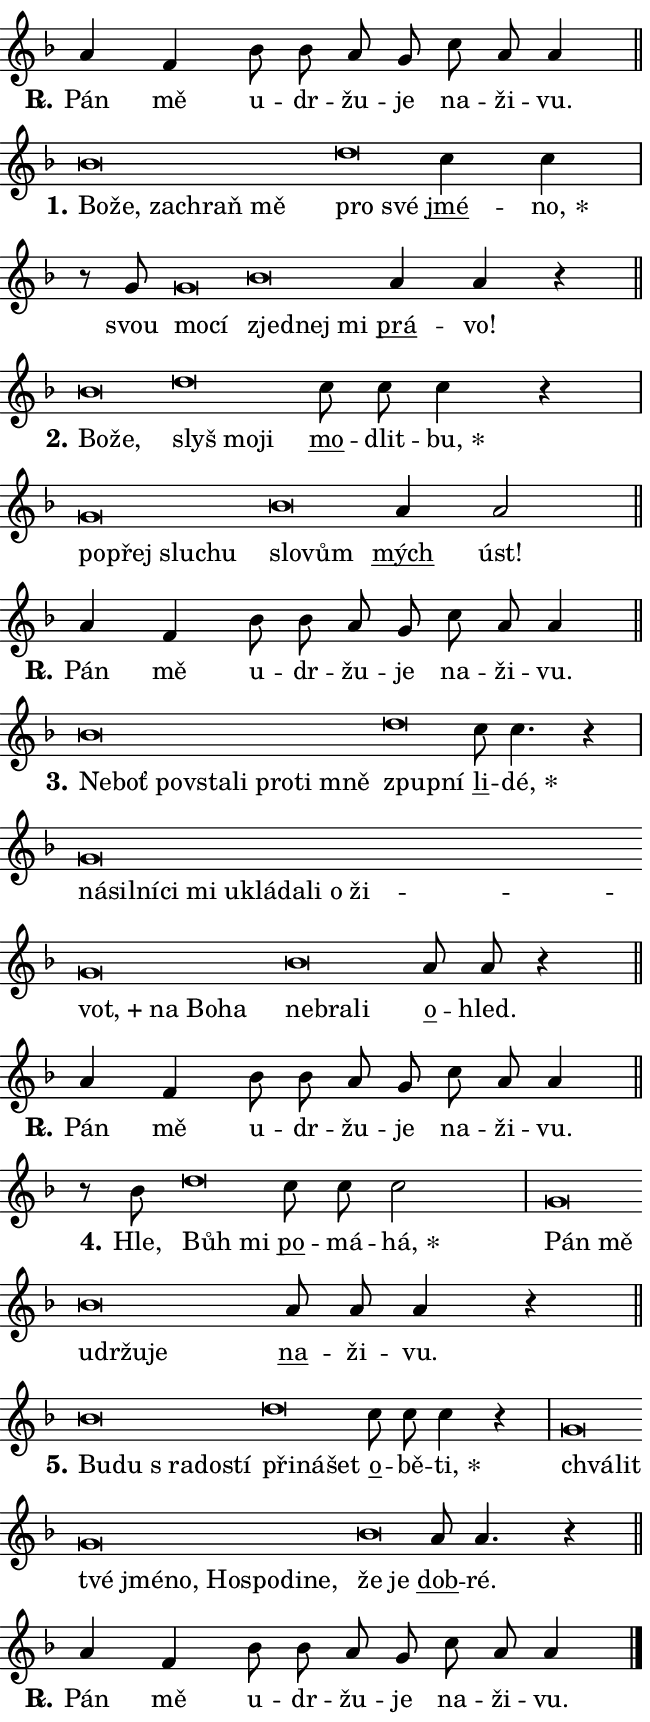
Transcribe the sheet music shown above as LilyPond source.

\version "2.24.0"
\header { tagline = "" }
\paper {
  indent = 0\cm
  top-margin = 0\cm
  right-margin = 0.13\cm % to fit lyric hyphens
  bottom-margin = 0\cm
  left-margin = 0\cm
  paper-width = 11\cm
  page-breaking = #ly:one-page-breaking
  system-system-spacing.basic-distance = #11
  score-system-spacing.basic-distance = #11
  ragged-last = ##f
}


%% Author: Thomas Morley
%% https://lists.gnu.org/archive/html/lilypond-user/2020-05/msg00002.html
#(define (line-position grob)
"Returns position of @var[grob} in current system:
   @code{'start}, if at first time-step
   @code{'end}, if at last time-step
   @code{'middle} otherwise
"
  (let* ((col (ly:item-get-column grob))
         (ln (ly:grob-object col 'left-neighbor))
         (rn (ly:grob-object col 'right-neighbor))
         (col-to-check-left (if (ly:grob? ln) ln col))
         (col-to-check-right (if (ly:grob? rn) rn col))
         (break-dir-left
           (and
             (ly:grob-property col-to-check-left 'non-musical #f)
             (ly:item-break-dir col-to-check-left)))
         (break-dir-right
           (and
             (ly:grob-property col-to-check-right 'non-musical #f)
             (ly:item-break-dir col-to-check-right))))
        (cond ((eqv? 1 break-dir-left) 'start)
              ((eqv? -1 break-dir-right) 'end)
              (else 'middle))))

#(define (tranparent-at-line-position vctor)
  (lambda (grob)
  "Relying on @code{line-position} select the relevant enry from @var{vctor}.
Used to determine transparency,"
    (case (line-position grob)
      ((end) (not (vector-ref vctor 0)))
      ((middle) (not (vector-ref vctor 1)))
      ((start) (not (vector-ref vctor 2))))))

noteHeadBreakVisibility =
#(define-music-function (break-visibility)(vector?)
"Makes @code{NoteHead}s transparent relying on @var{break-visibility}"
#{
  \override NoteHead.transparent =
    #(tranparent-at-line-position break-visibility)
#})

#(define delete-ledgers-for-transparent-note-heads
  (lambda (grob)
    "Reads whether a @code{NoteHead} is transparent.
If so this @code{NoteHead} is removed from @code{'note-heads} from
@var{grob}, which is supposed to be @code{LedgerLineSpanner}.
As a result ledgers are not printed for this @code{NoteHead}"
    (let* ((nhds-array (ly:grob-object grob 'note-heads))
           (nhds-list
             (if (ly:grob-array? nhds-array)
                 (ly:grob-array->list nhds-array)
                 '()))
           ;; Relies on the transparent-property being done before
           ;; Staff.LedgerLineSpanner.after-line-breaking is executed.
           ;; This is fragile ...
           (to-keep
             (remove
               (lambda (nhd)
                 (ly:grob-property nhd 'transparent #f))
               nhds-list)))
      ;; TODO find a better method to iterate over grob-arrays, similiar
      ;; to filter/remove etc for lists
      ;; For now rebuilt from scratch
      (set! (ly:grob-object grob 'note-heads)  '())
      (for-each
        (lambda (nhd)
          (ly:pointer-group-interface::add-grob grob 'note-heads nhd))
        to-keep))))

squashNotes = {
  \override NoteHead.X-extent = #'(-0.2 . 0.2)
  \override NoteHead.Y-extent = #'(-0.75 . 0)
  \override NoteHead.stencil =
    #(lambda (grob)
       (let ((pos (ly:grob-property grob 'staff-position)))
         (begin
           (if (< pos -7) (display "ERROR: Lower brevis then expected\n") (display ""))
           (if (<= pos -6) ly:text-interface::print ly:note-head::print))))
}
unSquashNotes = {
  \revert NoteHead.X-extent
  \revert NoteHead.Y-extent
  \revert NoteHead.stencil
}

hideNotes = \noteHeadBreakVisibility #begin-of-line-visible
unHideNotes = \noteHeadBreakVisibility #all-visible

% work-around for resetting accidentals
% https://lilypond.org/doc/v2.23/Documentation/notation/displaying-rhythms#unmetered-music
cadenzaMeasure = {
  \cadenzaOff
  \partial 1024 s1024
  \cadenzaOn
}

#(define-markup-command (accent layout props text) (markup?)
  "Underline accented syllable"
  (interpret-markup layout props
    #{\markup \override #'(offset . 4.3) \underline { #text }#}))

responsum = \markup \concat {
  "R" \hspace #-1.05 \path #0.1 #'((moveto 0 0.07) (lineto 0.9 0.8)) \hspace #0.05 "."
}

spaceSize = #0.6828661417322834 % exact space size for TeX Gyre Schola

\layout {
  \context {
    \Staff
    \remove "Time_signature_engraver"
    \override LedgerLineSpanner.after-line-breaking = #delete-ledgers-for-transparent-note-heads
  }
  \context {
    \Lyrics {
      \override LyricSpace.minimum-distance = \spaceSize
      \override LyricText.font-name = #"TeX Gyre Schola"
      \override LyricText.font-size = 1
      \override StanzaNumber.font-name = #"TeX Gyre Schola Bold"
      \override StanzaNumber.font-size = 1
    }
  }
  \context {
    \Score 
    \override NoteHead.text =
      #(lambda (grob) 
        (let ((pos (ly:grob-property grob 'staff-position)))
          #{\markup {
            \combine
              \halign #-0.55 \raise #(if (= pos -6) 0 0.5) \override #'(thickness . 2) \draw-line #'(3.2 . 0)
              \musicglyph "noteheads.sM1"
          }#}))
  }
}

% magnetic-lyrics.ily
%
%   written by
%     Jean Abou Samra <jean@abou-samra.fr>
%     Werner Lemberg <wl@gnu.org>
%
%   adapted by
%     Jiri Hon <jiri.hon@gmail.com>
%
% Version 2022-Apr-15

% https://www.mail-archive.com/lilypond-user@gnu.org/msg149350.html

#(define (Left_hyphen_pointer_engraver context)
   "Collect syllable-hyphen-syllable occurrences in lyrics and store
them in properties.  This engraver only looks to the left.  For
example, if the lyrics input is @code{foo -- bar}, it does the
following.

@itemize @bullet
@item
Set the @code{text} property of the @code{LyricHyphen} grob between
@q{foo} and @q{bar} to @code{foo}.

@item
Set the @code{left-hyphen} property of the @code{LyricText} grob with
text @q{foo} to the @code{LyricHyphen} grob between @q{foo} and
@q{bar}.
@end itemize

Use this auxiliary engraver in combination with the
@code{lyric-@/text::@/apply-@/magnetic-@/offset!} hook."
   (let ((hyphen #f)
         (text #f))
     (make-engraver
      (acknowledgers
       ((lyric-syllable-interface engraver grob source-engraver)
        (set! text grob)))
      (end-acknowledgers
       ((lyric-hyphen-interface engraver grob source-engraver)
        ;(when (not (grob::has-interface grob 'lyric-space-interface))
          (set! hyphen grob)));)
      ((stop-translation-timestep engraver)
       (when (and text hyphen)
         (ly:grob-set-object! text 'left-hyphen hyphen))
       (set! text #f)
       (set! hyphen #f)))))

#(define (lyric-text::apply-magnetic-offset! grob)
   "If the space between two syllables is less than the value in
property @code{LyricText@/.details@/.squash-threshold}, move the right
syllable to the left so that it gets concatenated with the left
syllable.

Use this function as a hook for
@code{LyricText@/.after-@/line-@/breaking} if the
@code{Left_@/hyphen_@/pointer_@/engraver} is active."
   (let ((hyphen (ly:grob-object grob 'left-hyphen #f)))
     (when hyphen
       (let ((left-text (ly:spanner-bound hyphen LEFT)))
         (when (grob::has-interface left-text 'lyric-syllable-interface)
           (let* ((common (ly:grob-common-refpoint grob left-text X))
                  (this-x-ext (ly:grob-extent grob common X))
                  (left-x-ext
                   (begin
                     ;; Trigger magnetism for left-text.
                     (ly:grob-property left-text 'after-line-breaking)
                     (ly:grob-extent left-text common X)))
                  ;; `delta` is the gap width between two syllables.
                  (delta (- (interval-start this-x-ext)
                            (interval-end left-x-ext)))
                  (details (ly:grob-property grob 'details))
                  (threshold (assoc-get 'squash-threshold details 0.2)))
             (when (< delta threshold)
               (let* (;; We have to manipulate the input text so that
                      ;; ligatures crossing syllable boundaries are not
                      ;; disabled.  For languages based on the Latin
                      ;; script this is essentially a beautification.
                      ;; However, for non-Western scripts it can be a
                      ;; necessity.
                      (lt (ly:grob-property left-text 'text))
                      (rt (ly:grob-property grob 'text))
                      (is-space (grob::has-interface hyphen 'lyric-space-interface))
                      (space (if is-space " " ""))
                      (extra-delta (if is-space spaceSize 0))
                      ;; Append new syllable.
                      (ltrt-space (if (and (string? lt) (string? rt))
                                (string-append lt space rt)
                                (make-concat-markup (list lt space rt))))
                      ;; Right-align `ltrt` to the right side.
                      (ltrt-space-markup (grob-interpret-markup
                               grob
                               (make-translate-markup
                                (cons (interval-length this-x-ext) 0)
                                (make-right-align-markup ltrt-space)))))
                 (begin
                   ;; Don't print `left-text`.
                   (ly:grob-set-property! left-text 'stencil #f)
                   ;; Set text and stencil (which holds all collected
                   ;; syllables so far) and shift it to the left.
                   (ly:grob-set-property! grob 'text ltrt-space)
                   (ly:grob-set-property! grob 'stencil ltrt-space-markup)
                   (ly:grob-translate-axis! grob (- (- delta extra-delta)) X))))))))))


#(define (lyric-hyphen::displace-bounds-first grob)
   ;; Make very sure this callback isn't triggered too early.
   (let ((left (ly:spanner-bound grob LEFT))
         (right (ly:spanner-bound grob RIGHT)))
     (ly:grob-property left 'after-line-breaking)
     (ly:grob-property right 'after-line-breaking)
     (ly:lyric-hyphen::print grob)))

squashThreshold = #0.4

\layout {
  \context {
    \Lyrics
    \consists #Left_hyphen_pointer_engraver
    \override LyricText.after-line-breaking =
      #lyric-text::apply-magnetic-offset!
    \override LyricHyphen.stencil = #lyric-hyphen::displace-bounds-first
    \override LyricText.details.squash-threshold = \squashThreshold
    \override LyricHyphen.minimum-distance = 0
    \override LyricHyphen.minimum-length = \squashThreshold
  }
}

squashText = \override LyricText.details.squash-threshold = 9999
unSquashText = \override LyricText.details.squash-threshold = \squashThreshold

leftText = \override LyricText.self-alignment-X = #LEFT
unLeftText = \revert LyricText.self-alignment-X

starOffset = #(lambda (grob) 
                (let ((x_offset (ly:self-alignment-interface::aligned-on-x-parent grob)))
                  (if (= x_offset 0) 0 (+ x_offset 1.2))))

star = #(define-music-function (syllable)(string?)
"Append star separator at the end of a syllable"
#{
  \once \override LyricText.X-offset = #starOffset
  \lyricmode { \markup {
    #syllable
    \override #'((font-name . "TeX Gyre Schola Bold")) \hspace #0.2 \lower #0.65 \larger "*"
  } }
#})

starAccent = #(define-music-function (syllable)(string?)
"Append star separator at the end of a syllable and make accent"
#{
  \once \override LyricText.X-offset = #starOffset
  \lyricmode { \markup {
    \accent #syllable
    \override #'((font-name . "TeX Gyre Schola Bold")) \hspace #0.2 \lower #0.65 \larger "*"
  } }
#})

breath = #(define-music-function (syllable)(string?)
"Append breathing indicator at the end of a syllable"
#{
  \lyricmode { \markup { #syllable "+" } }
#})

optionalBreath = #(define-music-function (syllable)(string?)
"Append optional breathing indicator at the end of a syllable"
#{
  \lyricmode { \markup { #syllable "(+)" } }
#})


\score {
    <<
        \new Voice = "melody" { \cadenzaOn \key f \major \relative { a'4 f bes8 bes a g c a a4 \cadenzaMeasure \bar "||" \break } }
        \new Lyrics \lyricsto "melody" { \lyricmode { \set stanza = \responsum
Pán mě u -- dr -- žu -- je na -- ži -- vu. } }
    >>
    \layout {}
}

\score {
    <<
        \new Voice = "melody" { \cadenzaOn \key f \major \relative { \squashNotes bes'\breve*1/16 \hideNotes \breve*1/16 \bar "" \breve*1/16 \bar "" \breve*1/16 \breve*1/16 \bar "" \unHideNotes \unSquashNotes \squashNotes d\breve*1/16 \hideNotes \breve*1/16 \bar "" \unHideNotes \unSquashNotes \bar "" c4 c \cadenzaMeasure \bar "|" r8 g \squashNotes g\breve*1/16 \hideNotes \breve*1/16 \bar "" \unHideNotes \unSquashNotes \squashNotes bes\breve*1/16 \hideNotes \breve*1/16 \breve*1/16 \bar "" \unHideNotes \unSquashNotes \bar "" a4 a r \cadenzaMeasure \bar "||" \break } }
        \new Lyrics \lyricsto "melody" { \lyricmode { \set stanza = "1."
\leftText Bo -- \squashText že, za -- chraň mě \unSquashText pro \squashText své \unLeftText \unSquashText \markup \accent jmé -- \star no, svou \leftText mo -- \squashText cí \unSquashText zjed -- \squashText nej mi \unLeftText \unSquashText \markup \accent prá -- vo! } }
    >>
    \layout {}
}

\score {
    <<
        \new Voice = "melody" { \cadenzaOn \key f \major \relative { \squashNotes bes'\breve*1/16 \hideNotes \breve*1/16 \bar "" \unHideNotes \unSquashNotes \squashNotes d\breve*1/16 \hideNotes \breve*1/16 \breve*1/16 \bar "" \unHideNotes \unSquashNotes \bar "" c8 c c4 r \cadenzaMeasure \bar "|" \squashNotes g\breve*1/16 \hideNotes \breve*1/16 \bar "" \breve*1/16 \breve*1/16 \bar "" \unHideNotes \unSquashNotes \squashNotes bes\breve*1/16 \hideNotes \breve*1/16 \bar "" \unHideNotes \unSquashNotes \bar "" a4 a2 \cadenzaMeasure \bar "||" \break } }
        \new Lyrics \lyricsto "melody" { \lyricmode { \set stanza = "2."
\leftText Bo -- \squashText že, \unSquashText slyš \squashText mo -- ji \unLeftText \unSquashText \markup \accent mo -- dlit -- \star bu, \leftText po -- \squashText přej slu -- chu \unSquashText slo -- \squashText vům \unLeftText \unSquashText \markup \accent mých úst! } }
    >>
    \layout {}
}

\score {
    <<
        \new Voice = "melody" { \cadenzaOn \key f \major \relative { a'4 f bes8 bes a g c a a4 \cadenzaMeasure \bar "||" \break } }
        \new Lyrics \lyricsto "melody" { \lyricmode { \set stanza = \responsum
Pán mě u -- dr -- žu -- je na -- ži -- vu. } }
    >>
    \layout {}
}

\score {
    <<
        \new Voice = "melody" { \cadenzaOn \key f \major \relative { \squashNotes bes'\breve*1/16 \hideNotes \breve*1/16 \bar "" \breve*1/16 \bar "" \breve*1/16 \bar "" \breve*1/16 \bar "" \breve*1/16 \bar "" \breve*1/16 \breve*1/16 \bar "" \unHideNotes \unSquashNotes \squashNotes d\breve*1/16 \hideNotes \breve*1/16 \bar "" \unHideNotes \unSquashNotes \bar "" c8 c4. r4 \cadenzaMeasure \bar "|" \squashNotes g\breve*1/16 \hideNotes \breve*1/16 \bar "" \breve*1/16 \bar "" \breve*1/16 \bar "" \breve*1/16 \bar "" \breve*1/16 \bar "" \breve*1/16 \bar "" \breve*1/16 \bar "" \breve*1/16 \bar "" \breve*1/16 \bar "" \breve*1/16 \bar "" \breve*1/16 \bar "" \breve*1/16 \bar "" \breve*1/16 \breve*1/16 \bar "" \unHideNotes \unSquashNotes \squashNotes bes\breve*1/16 \hideNotes \breve*1/16 \breve*1/16 \bar "" \unHideNotes \unSquashNotes \bar "" a8 a r4 \cadenzaMeasure \bar "||" \break } }
        \new Lyrics \lyricsto "melody" { \lyricmode { \set stanza = "3."
\leftText Ne -- \squashText boť po -- vsta -- li pro -- ti mně \unSquashText zpup -- \squashText ní \unLeftText \unSquashText \markup \accent li -- \star dé, \leftText ná -- \squashText sil -- ní -- ci mi u -- klá -- da -- li o ži -- \breath "vot," na Bo -- ha \unSquashText neb -- \squashText ra -- li \unLeftText \unSquashText \markup \accent o -- hled. } }
    >>
    \layout {}
}

\score {
    <<
        \new Voice = "melody" { \cadenzaOn \key f \major \relative { a'4 f bes8 bes a g c a a4 \cadenzaMeasure \bar "||" \break } }
        \new Lyrics \lyricsto "melody" { \lyricmode { \set stanza = \responsum
Pán mě u -- dr -- žu -- je na -- ži -- vu. } }
    >>
    \layout {}
}

\score {
    <<
        \new Voice = "melody" { \cadenzaOn \key f \major \relative { r8 bes'8 \squashNotes d\breve*1/16 \hideNotes \breve*1/16 \bar "" \unHideNotes \unSquashNotes \bar "" c8 c c2 \cadenzaMeasure \bar "|" \squashNotes g\breve*1/16 \hideNotes \breve*1/16 \bar "" \unHideNotes \unSquashNotes \squashNotes bes\breve*1/16 \hideNotes \breve*1/16 \bar "" \breve*1/16 \breve*1/16 \bar "" \unHideNotes \unSquashNotes \bar "" a8 a a4 r \cadenzaMeasure \bar "||" \break } }
        \new Lyrics \lyricsto "melody" { \lyricmode { \set stanza = "4."
Hle, \leftText Bůh \squashText mi \unLeftText \unSquashText \markup \accent po -- má -- \star há, \leftText Pán \squashText mě \unSquashText u -- \squashText dr -- žu -- je \unLeftText \unSquashText \markup \accent na -- ži -- vu. } }
    >>
    \layout {}
}

\score {
    <<
        \new Voice = "melody" { \cadenzaOn \key f \major \relative { \squashNotes bes'\breve*1/16 \hideNotes \breve*1/16 \bar "" \breve*1/16 \bar "" \breve*1/16 \breve*1/16 \bar "" \unHideNotes \unSquashNotes \squashNotes d\breve*1/16 \hideNotes \breve*1/16 \breve*1/16 \bar "" \unHideNotes \unSquashNotes \bar "" c8 c c4 r \cadenzaMeasure \bar "|" \squashNotes g\breve*1/16 \hideNotes \breve*1/16 \bar "" \breve*1/16 \bar "" \breve*1/16 \bar "" \breve*1/16 \bar "" \breve*1/16 \bar "" \breve*1/16 \bar "" \breve*1/16 \breve*1/16 \bar "" \unHideNotes \unSquashNotes \squashNotes bes\breve*1/16 \hideNotes \breve*1/16 \bar "" \unHideNotes \unSquashNotes \bar "" a8 a4. r4 \cadenzaMeasure \bar "||" \break } }
        \new Lyrics \lyricsto "melody" { \lyricmode { \set stanza = "5."
\leftText Bu -- \squashText du "s ra" -- do -- stí \unSquashText při -- \squashText ná -- šet \unLeftText \unSquashText \markup \accent o -- bě -- \star ti, \leftText chvá -- \squashText lit tvé jmé -- no, Ho -- spo -- di -- ne, \unSquashText že \squashText je \unLeftText \unSquashText \markup \accent dob -- ré. } }
    >>
    \layout {}
}

\score {
    <<
        \new Voice = "melody" { \cadenzaOn \key f \major \relative { a'4 f bes8 bes a g c a a4 \cadenzaMeasure \bar "||" \break } \bar "|." }
        \new Lyrics \lyricsto "melody" { \lyricmode { \set stanza = \responsum
Pán mě u -- dr -- žu -- je na -- ži -- vu. } }
    >>
    \layout {}
}
